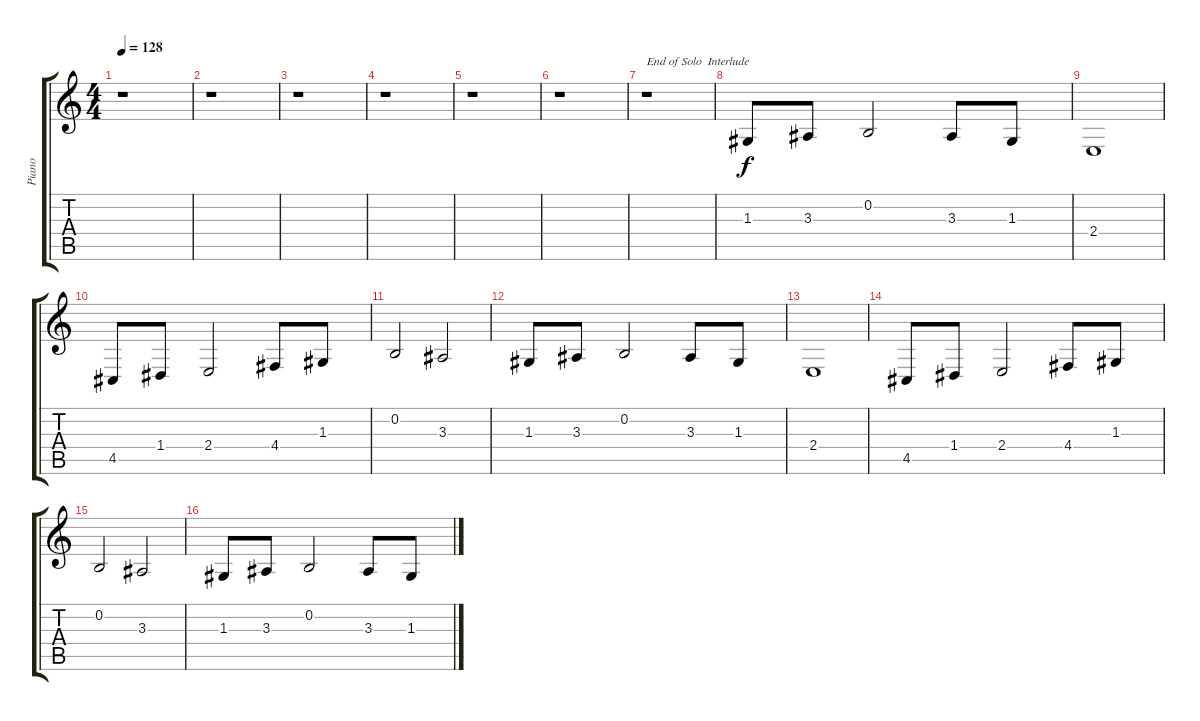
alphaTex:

\track ("Piano" "Piano") {instrument brightacousticpiano}
\staff {score tabs}
\tuning (E4 B3 G3 D3 A2 E2) {hide}
\ts (4 4)
\tempo 128
\clef g2
\ks c
r.1{dy f} |
r.1 |
r.1 |
r.1 |
r.1 |
r.1 |
r.1{txt "End of Solo  Interlude"} |
1.3.8 3.3.8 0.2.2 3.3.8 1.3.8 |
2.4.1 |
4.5.8 1.4.8 2.4.2 4.4.8 1.3.8 |
0.2.2 3.3.2 |
1.3.8 3.3.8 0.2.2 3.3.8 1.3.8 |
2.4.1 |
4.5.8 1.4.8 2.4.2 4.4.8 1.3.8 |
0.2.2 3.3.2 |
1.3.8 3.3.8 0.2.2 3.3.8 1.3.8
